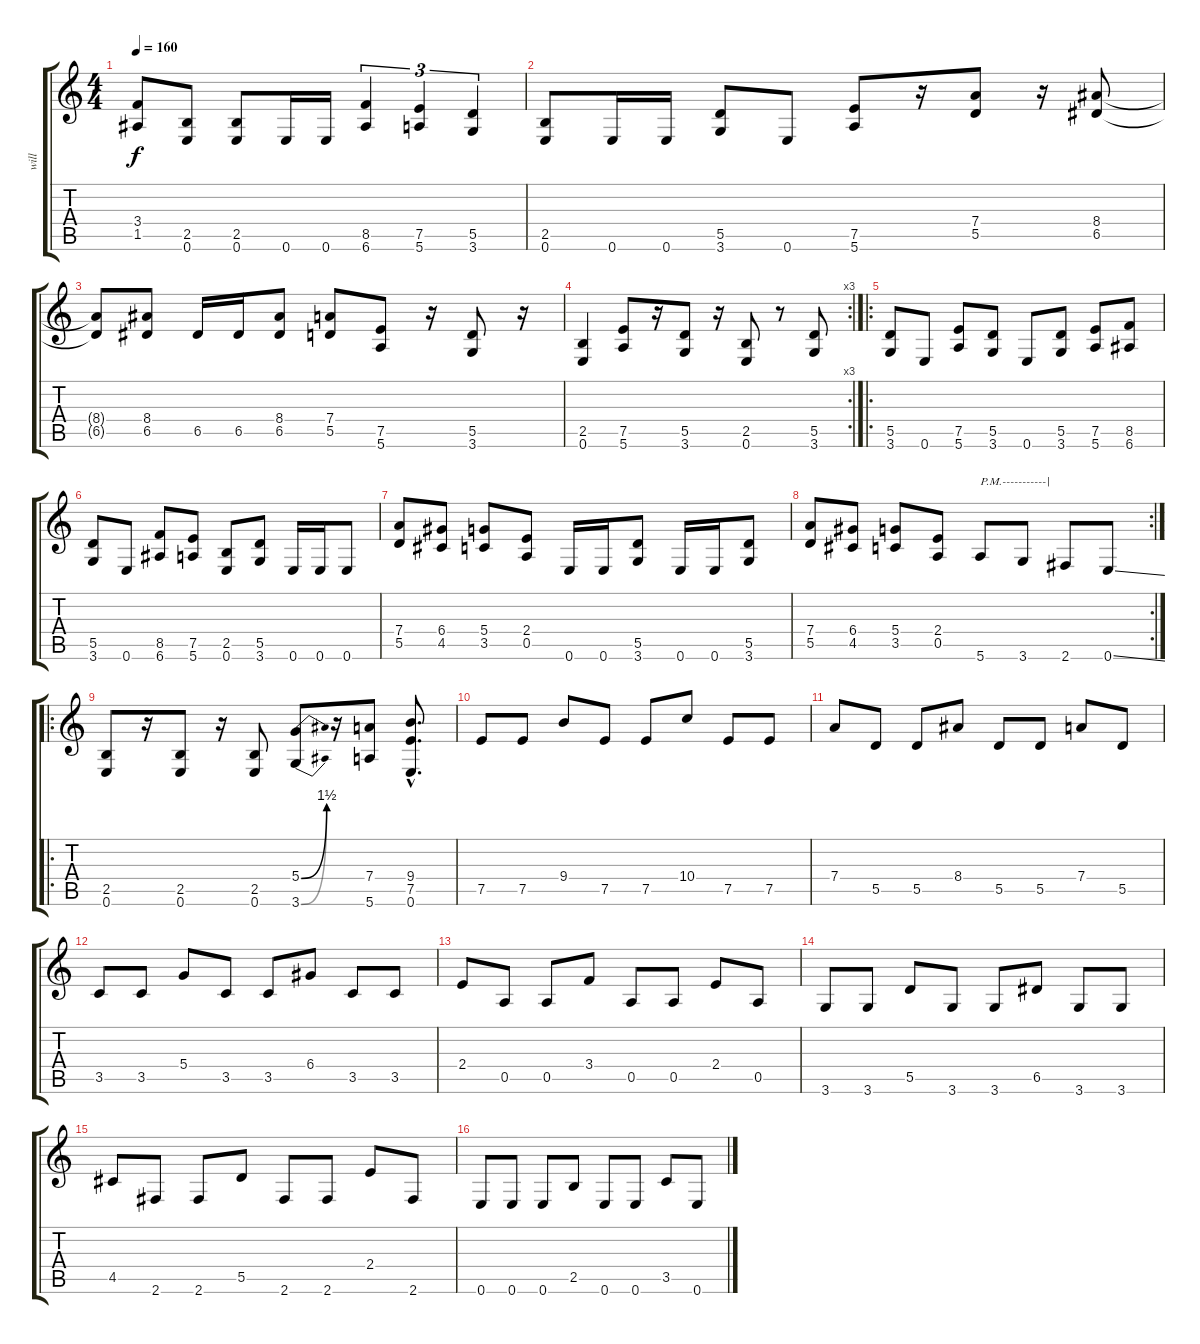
\track ("will" "will") {instrument distortionguitar}
\staff {score tabs}
\tuning (E4 B3 G3 D3 A2 E2) {hide}
\ts (4 4)
\tempo 160
\clef g2
\ks c
(3.4{t} 1.5{t}).8{dy f} (2.5 0.6).8 (2.5 0.6).8 0.6.16 0.6.16 (8.5 6.6).4{tu (3 2)} (7.5 5.6).4{tu (3 2)} (5.5 3.6).4{tu (3 2)} |
(2.5 0.6).8 0.6.16 0.6.16 (5.5 3.6).8 0.6.8 (7.5 5.6).8 r.16 (7.4 5.5).8 r.16 (8.4 6.5).8 |
(8.4{t} 6.5{t}).8 (8.4 6.5).8 6.5.16 6.5.16 (8.4 6.5).8 (7.4 5.5).8 (7.5 5.6).8 r.16 (5.5 3.6).8 r.16 |
\rc 3
(2.5 0.6).4 (7.5 5.6).8 r.16 (5.5 3.6).8 r.16 (2.5 0.6).8 r.8 (5.5 3.6).8 |
\ro
(5.5 3.6).8 0.6.8 (7.5 5.6).8 (5.5 3.6).8 0.6.8 (5.5 3.6).8 (7.5 5.6).8 (8.5 6.6).8 |
(5.5 3.6).8 0.6.8 (8.5 6.6).8 (7.5 5.6).8 (2.5 0.6).8 (5.5 3.6).8 0.6.16 0.6.16 0.6.8 |
(7.4 5.5).8 (6.4 4.5).8 (5.4 3.5).8 (2.4 0.5).8 0.6.16 0.6.16 (5.5 3.6).8 0.6.16 0.6.16 (5.5 3.6).8 |
\rc 2
(7.4 5.5).8 (6.4 4.5).8 (5.4 3.5).8 (2.4 0.5).8 5.6.8{txt "P.M.-----------|"} 3.6.8 2.6.8 0.6{ss}.8 |
\ro
(2.5 0.6).8 r.16 (2.5 0.6).8 r.16 (2.5 0.6).8 (5.4{be (bend 0 0 60 6)} 3.6{be (bend 0 0 60 6)}).8 r.16 (7.4 5.6).8 (9.4{hac} 7.5{hac} 0.6{hac}).8{d} |
7.5.8 7.5.8 9.4.8 7.5.8 7.5.8 10.4.8 7.5.8 7.5.8 |
7.4.8 5.5.8 5.5.8 8.4.8 5.5.8 5.5.8 7.4.8 5.5.8 |
3.5.8 3.5.8 5.4.8 3.5.8 3.5.8 6.4.8 3.5.8 3.5.8 |
2.4.8 0.5.8 0.5.8 3.4.8 0.5.8 0.5.8 2.4.8 0.5.8 |
3.6.8 3.6.8 5.5.8 3.6.8 3.6.8 6.5.8 3.6.8 3.6.8 |
4.5.8 2.6.8 2.6.8 5.5.8 2.6.8 2.6.8 2.4.8 2.6.8 |
0.6.8 0.6.8 0.6.8 2.5.8 0.6.8 0.6.8 3.5.8 0.6.8
